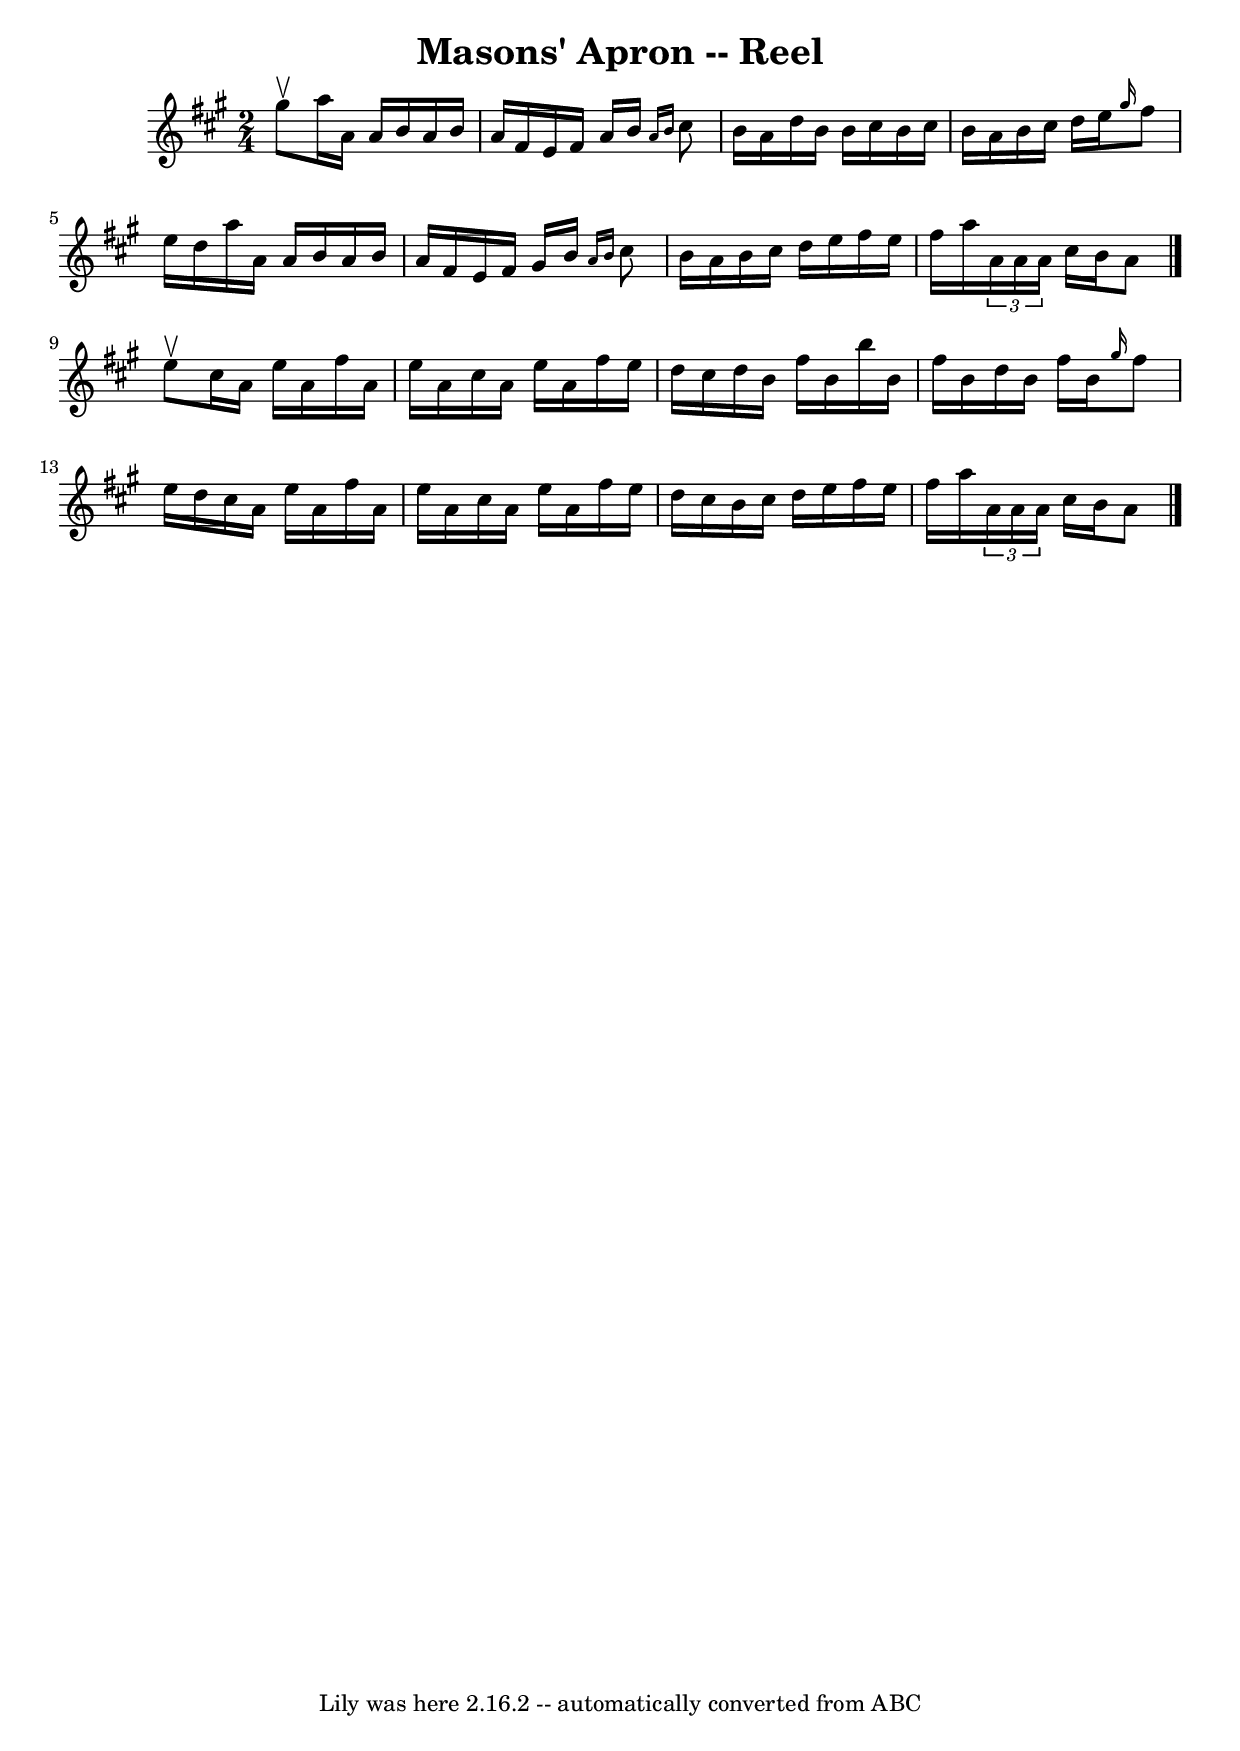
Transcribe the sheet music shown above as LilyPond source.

\version "2.7.40"
\include "Mammoth.ily"
\header {
	%% book = "Ryan's Mammoth Collection"
	crossRefNumber = "1"
	footnotes = "\\\\380"
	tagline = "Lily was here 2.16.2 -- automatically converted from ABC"
	title = "Masons' Apron -- Reel"
}
voicedefault =  {
\set Score.defaultBarType = "empty"

\time 2/4 \key a \major gis''8^\upbow |
 a''16 a'16 a'16    
b'16 a'16 b'16 a'16 fis'16    |
 e'16 fis'16 a'16    
b'16  \grace { a'16 b'16  } cis''8 b'16 a'16    |
 d''16  
 b'16 b'16 cis''16 b'16 cis''16 b'16 a'16    |
 b'16 
 cis''16 d''16 e''16  \grace { gis''16  } fis''8 e''16 d''16 
   |
 a''16 a'16 a'16 b'16 a'16 b'16 a'16 fis'16 
   |
 e'16 fis'16 gis'16 b'16  \grace { a'16 b'16  }   
cis''8 b'16 a'16    |
 b'16 cis''16 d''16 e''16    
fis''16 e''16 fis''16 a''16    |
   \times 2/3 { a'16 a'16  
 a'16  } cis''16 b'16 a'8    \bar "|." e''8^\upbow |
     
cis''16 a'16 e''16 a'16 fis''16 a'16 e''16 a'16    
|
 cis''16 a'16 e''16 a'16 fis''16 e''16 d''16    
cis''16    |
 d''16 b'16 fis''16 b'16 b''16 b'16    
fis''16 b'16    |
 d''16 b'16 fis''16 b'16  \grace {    
gis''16  } fis''8 e''16 d''16    |
 cis''16 a'16 e''16  
 a'16 fis''16 a'16 e''16 a'16    |
 cis''16 a'16    
e''16 a'16 fis''16 e''16 d''16 cis''16    |
 b'16    
cis''16 d''16 e''16 fis''16 e''16 fis''16 a''16    |
   
\times 2/3 { a'16 a'16 a'16  } cis''16 b'16 a'8    \bar "|."   
}

\score{
    <<

	\context Staff="default"
	{
	    \voicedefault 
	}

    >>
	\layout {
	}
	\midi {}
}
